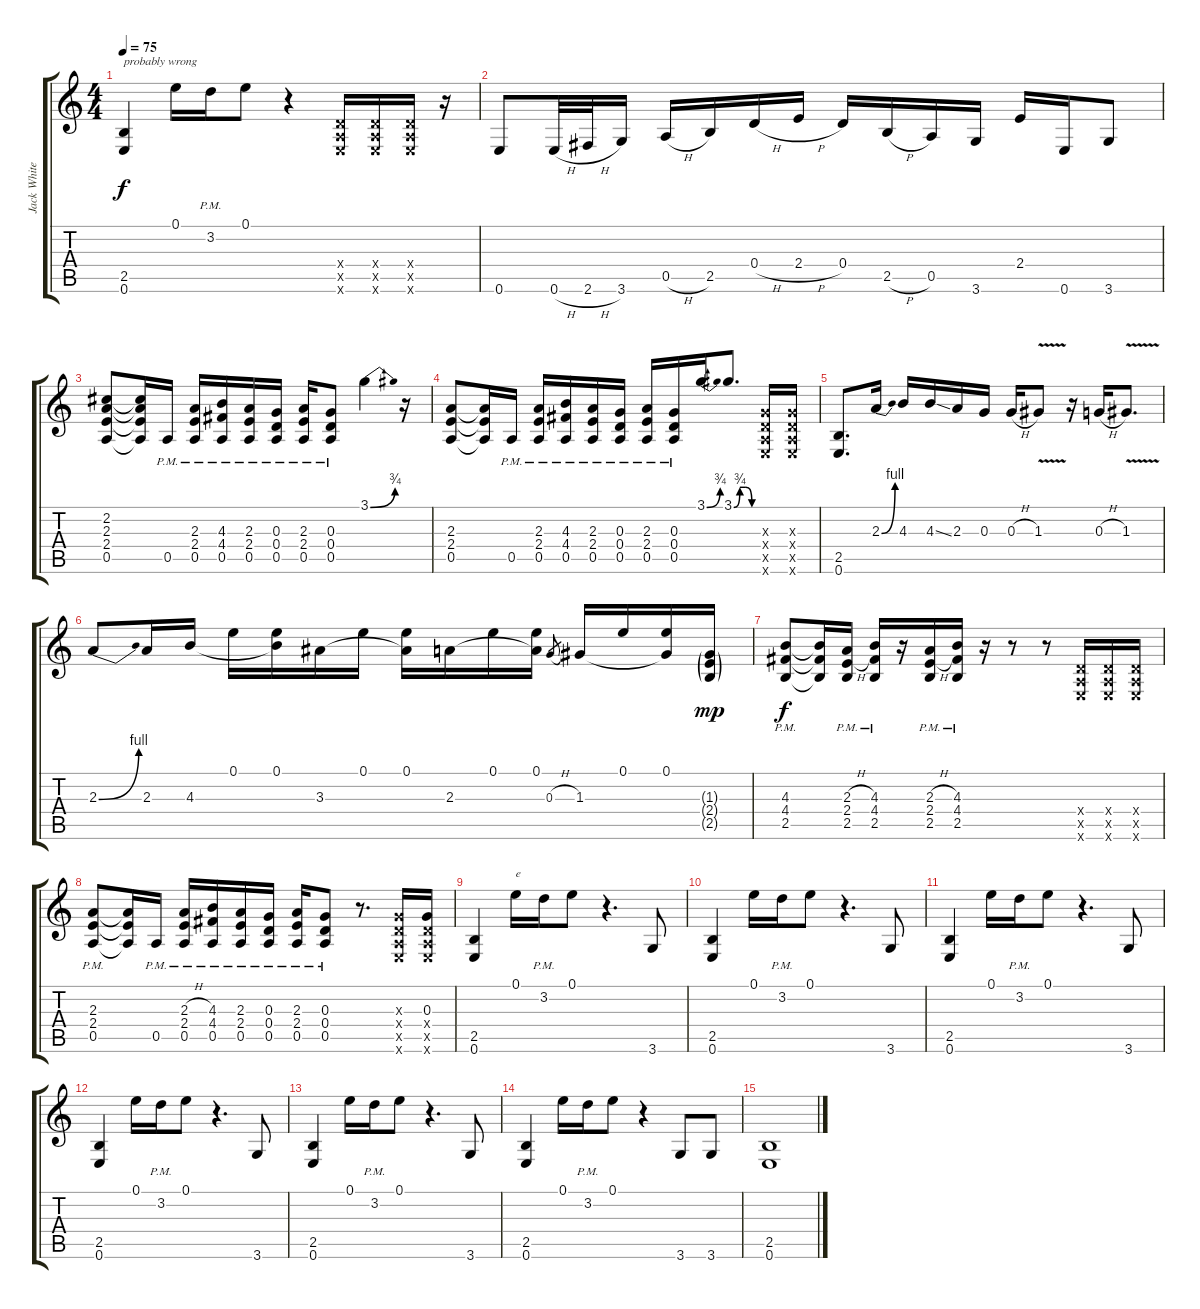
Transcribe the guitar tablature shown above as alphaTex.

\track ("Jack White" "Jack White") {instrument overdrivenguitar}
\staff {score tabs}
\tuning (E4 B3 G3 D3 A2 E2) {hide}
\ts (4 4)
\tempo 75
\clef g2
\ks c
(2.5 0.6).4{txt "probably wrong" dy f} 0.1.16 3.2{pm}.16 0.1.8 r.4 (0.4{x} 0.5{x} 0.6{x}).16 (0.4{x} 0.5{x} 0.6{x}).16 (0.4{x} 0.5{x} 0.6{x}).16 r.16 |
0.6.8 0.6{h}.32 2.6{h}.32 3.6.16 0.5{h}.16 2.5.16 0.4{h}.16 2.4{h}.16 0.4.16 2.5{h}.16 0.5.16 3.6.16 2.4.16 0.6.16 3.6.8 |
(2.2 2.3 2.4 0.5).8 (2.2{t} 2.3{t} 2.4{t} 0.5{t}).16 0.5{pm}.16 (2.3{pm} 2.4{pm} 0.5{pm}).16 (4.3{pm} 4.4{pm} 0.5{pm}).16 (2.3{pm} 2.4{pm} 0.5{pm}).16 (0.3{pm} 0.4{pm} 0.5{pm}).16 (2.3{pm} 2.4{pm} 0.5{pm}).16 (0.3{pm} 0.4{pm} 0.5{pm}).8 3.1{be (bend 0 0 60 3)}.4 r.16 |
(2.3 2.4 0.5).8 (2.3{t} 2.4{t} 0.5{t}).16 0.5{pm}.16 (2.3 2.4 0.5{pm}).16 (4.3 4.4 0.5{pm}).16 (2.3 2.4 0.5{pm}).16 (0.3 0.4 0.5{pm}).16 (2.3 2.4 0.5{pm}).16 (0.3{pm} 0.4{pm} 0.5{pm}).16 3.1{be (bend 0 0 60 3)}.16 3.1{be (custom 0 0 15 3 30 3 45 0 60 0)}.8{d} (0.3{x} 0.4{x} 0.5{x} 0.6{x}).16 (0.3{x} 0.4{x} 0.5{x} 0.6{x}).16 |
(2.5 0.6).8{d} 2.3{be (bend 0 0 60 4)}.16 4.3.16 4.3{ss}.16 2.3.16 0.3.16 0.3{h}.16 1.3{v}.8 r.16 0.3{h}.16 1.3{v}.8{d} |
2.3{be (bend 0 0 60 4)}.8 2.3.16 4.3.16 0.1.16 (0.1 4.3{t}).16 3.3.16 0.1.16 (0.1 3.3{t}).16 2.3.16 0.1.16 (0.1 2.3{t}).16 0.3{h}.8{gr} 1.3.16 0.1.16 (0.1 1.3{t}).16 (1.3{g} 2.4{g} 2.5{g}).16{dy mp} |
(4.3{pm} 4.4{pm} 2.5{pm}).8{dy f} (4.3{t} 4.4{t} 2.5{t}).16 (2.3{h} 2.4{h} 2.5{pm}).16 (4.3 4.4 2.5{pm}).16 r.16 (2.3{h} 2.4{h} 2.5{pm}).16 (4.3{pm} 4.4{pm} 2.5{pm}).16 r.16 r.8 r.8 (0.4{x} 0.5{x} 0.6{x}).16 (0.4{x} 0.5{x} 0.6{x}).16 (0.4{x} 0.5{x} 0.6{x}).16 |
(2.3{pm} 2.4{pm} 0.5{pm}).8 (2.3{t} 2.4{t} 0.5{t}).16 0.5{pm}.16 (2.3{h} 2.4{h} 0.5{pm}).16 (4.3{pm} 4.4{pm} 0.5{pm}).16 (2.3{pm} 2.4{pm} 0.5{pm}).16 (0.3{pm} 0.4{pm} 0.5{pm}).16 (2.3{pm} 2.4{pm} 0.5{pm}).16 (0.3{pm} 0.4{pm} 0.5{pm}).8 r.8{d} (0.3{x} 0.4{x} 0.5{x} 0.6{x}).16 (0.3 0.4{x} 0.5{x} 0.6{x}).16 |
(2.5 0.6).4 0.1.16{txt "e"} 3.2{pm}.16 0.1.8 r.4{d} 3.6.8 |
(2.5 0.6).4 0.1.16 3.2{pm}.16 0.1.8 r.4{d} 3.6.8 |
(2.5 0.6).4 0.1.16 3.2{pm}.16 0.1.8 r.4{d} 3.6.8 |
(2.5 0.6).4 0.1.16 3.2{pm}.16 0.1.8 r.4{d} 3.6.8 |
(2.5 0.6).4 0.1.16 3.2{pm}.16 0.1.8 r.4{d} 3.6.8 |
(2.5 0.6).4 0.1.16 3.2{pm}.16 0.1.8 r.4 3.6.8 3.6.8 |
(2.5 0.6).1
